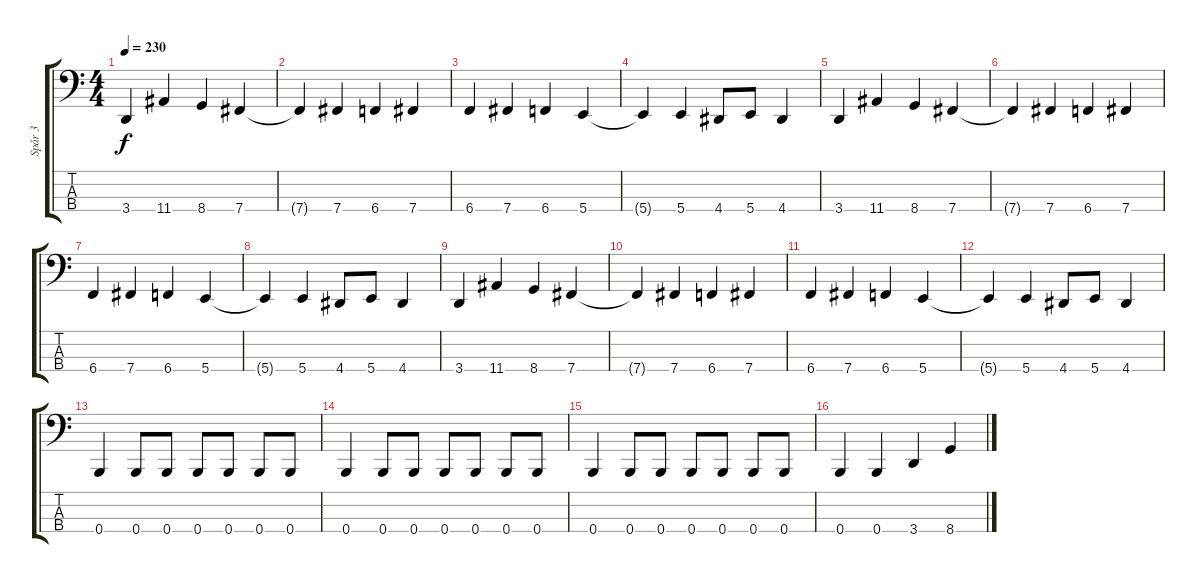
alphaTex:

\track ("Spår 3" "Spår 3") {instrument electricbasspick}
\staff {score tabs}
\tuning (D2 A1 E1 B0) {hide}
\ts (4 4)
\tempo 230
\clef f4
\ks c
3.4.4{dy f} 11.4.4 8.4.4 7.4.4 |
7.4{t}.4 7.4.4 6.4.4 7.4.4 |
6.4.4 7.4.4 6.4.4 5.4.4 |
5.4{t}.4 5.4.4 4.4.8 5.4.8 4.4.4 |
3.4.4 11.4.4 8.4.4 7.4.4 |
7.4{t}.4 7.4.4 6.4.4 7.4.4 |
6.4.4 7.4.4 6.4.4 5.4.4 |
5.4{t}.4 5.4.4 4.4.8 5.4.8 4.4.4 |
3.4.4 11.4.4 8.4.4 7.4.4 |
7.4{t}.4 7.4.4 6.4.4 7.4.4 |
6.4.4 7.4.4 6.4.4 5.4.4 |
5.4{t}.4 5.4.4 4.4.8 5.4.8 4.4.4 |
0.4.4 0.4.8 0.4.8 0.4.8 0.4.8 0.4.8 0.4.8 |
0.4.4 0.4.8 0.4.8 0.4.8 0.4.8 0.4.8 0.4.8 |
0.4.4 0.4.8 0.4.8 0.4.8 0.4.8 0.4.8 0.4.8 |
0.4.4 0.4.4 3.4.4 8.4.4
